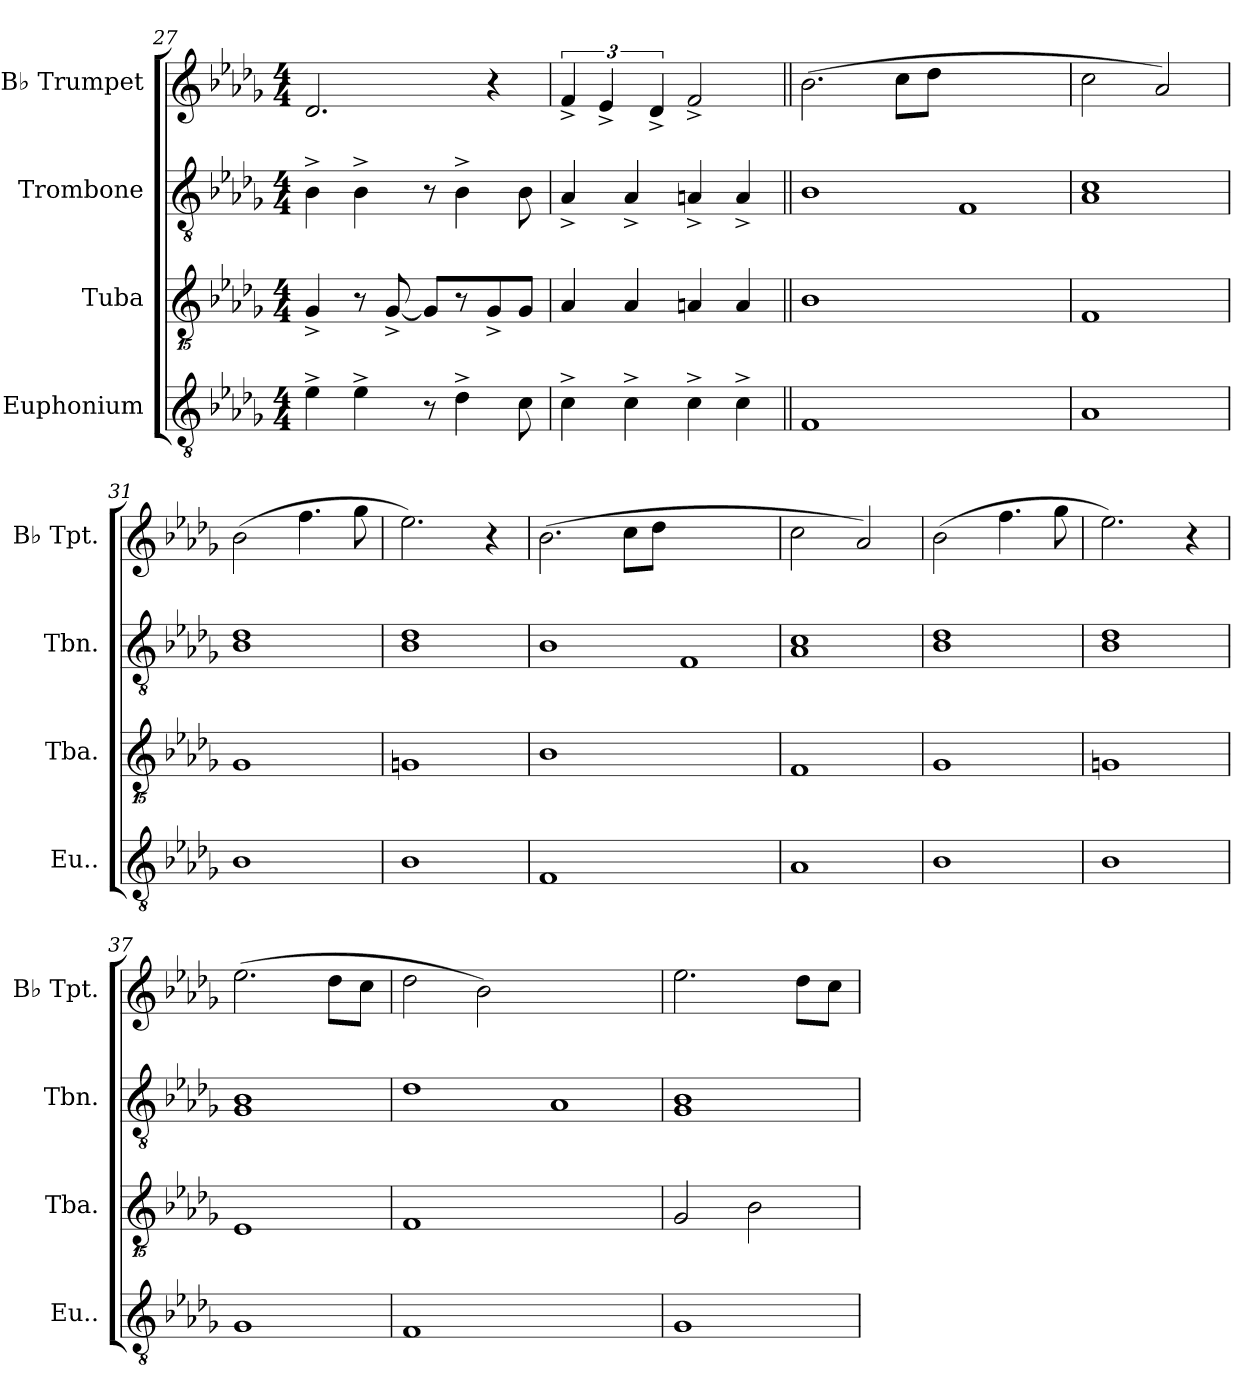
**kern	**kern	**kern	**kern
*part4	*part3	*part2	*part1
*staff4	*staff3	*staff2	*staff1
*I"Euphonium	*I"Tuba	*I"Trombone	*I"B♭ Trumpet
*I'Eu..	*I'Tba.	*I'Tbn.	*I'B♭ Tpt.
*clefGv2	*clefGvv2	*clefGv2	*clefG2
*k[b-e-a-d-g-]	*k[b-e-a-d-g-]	*k[b-e-a-d-g-]	*k[b-e-a-d-g-]
*M4/4	*M4/4	*M4/4	*M4/4
=27	=27	=27	=27
4e-^	4GG-^	4B-^	2.d-
4e-^	8r	4B-^	.
.	[8GG-^	.	.
8r	8GG-L]	8r	.
4d-^	8r	4B-^	.
.	8GG-^	.	4r
8c	8GG-J	8B-	.
=28	=28	=28	=28
4c^	4AA-	4A-^	6f^
.	.	.	6e-^
4c^	4AA-	4A-^	.
.	.	.	6d-^
4c^	4AAn	4An^	2f^
4c^	4AA	4A^	.
=29||	=29||	=29||	=29||
1F	1BB-	1B-	(>2.b-
.	.	.	8ccL
.	.	.	8dd-J
1ryy	1ryy	1F	1ryy
=30	=30	=30	=30
1A-	1FF	1A- 1c	2cc
.	.	.	2a-)
=31	=31	=31	=31
1B-	1GG-	1B- 1d-	(>2b-
.	.	.	4.ff
.	.	.	8gg-
=32	=32	=32	=32
1B-	1GGn	1B- 1d-	2.ee-)
.	.	.	4r
=33	=33	=33	=33
1F	1BB-	1B-	(>2.b-
.	.	.	8ccL
.	.	.	8dd-J
1ryy	1ryy	1F	1ryy
=34	=34	=34	=34
1A-	1FF	1A- 1c	2cc
.	.	.	2a-)
=35	=35	=35	=35
1B-	1GG-	1B- 1d-	(>2b-
.	.	.	4.ff
.	.	.	8gg-
=36	=36	=36	=36
1B-	1GGn	1B- 1d-	2.ee-)
.	.	.	4r
=37	=37	=37	=37
1G-	1EE-	1G- 1B-	(>2.ee-
.	.	.	8dd-L
.	.	.	8ccJ
=38	=38	=38	=38
1F	1FF	1d-	2dd-
.	.	.	2b-)
1ryy	1ryy	1A-	1ryy
=39	=39	=39	=39
1G-	2GG-	1G- 1B-	2.ee-
.	2BB-	.	.
.	.	.	8dd-L
.	.	.	8ccJ
=	=	=	=
*-	*-	*-	*-
